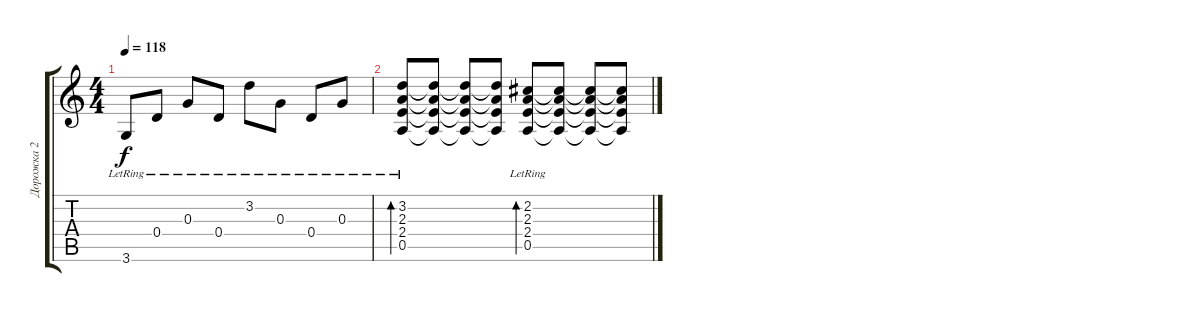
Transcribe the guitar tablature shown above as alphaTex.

\track ("Дорожка 2" "Дорожка 2") {instrument acousticguitarsteel}
\staff {score tabs}
\tuning (E4 B3 G3 D3 A2 E2) {hide}
\ts (4 4)
\tempo 118
\clef g2
\ks c
3.6{lr}.8{dy f} 0.4{lr}.8 0.3{lr}.8 0.4{lr}.8 3.2{lr}.8 0.3{lr}.8 0.4{lr}.8 0.3{lr}.8 |
(3.2{lr} 2.3{lr} 2.4{lr} 0.5{lr}).8{bd 60} (3.2{t} 2.3{t} 2.4{t} 0.5{t}).8 (3.2{t} 2.3{t} 2.4{t} 0.5{t}).8 (3.2{t} 2.3{t} 2.4{t} 0.5{t}).8 (2.2{lr} 2.3{lr} 2.4{lr} 0.5{lr}).8{bd 60} (2.2{t} 2.3{t} 2.4{t} 0.5{t}).8 (2.2{t} 2.3{t} 2.4{t} 0.5{t}).8 (2.2{t} 2.3{t} 2.4{t} 0.5{t}).8
